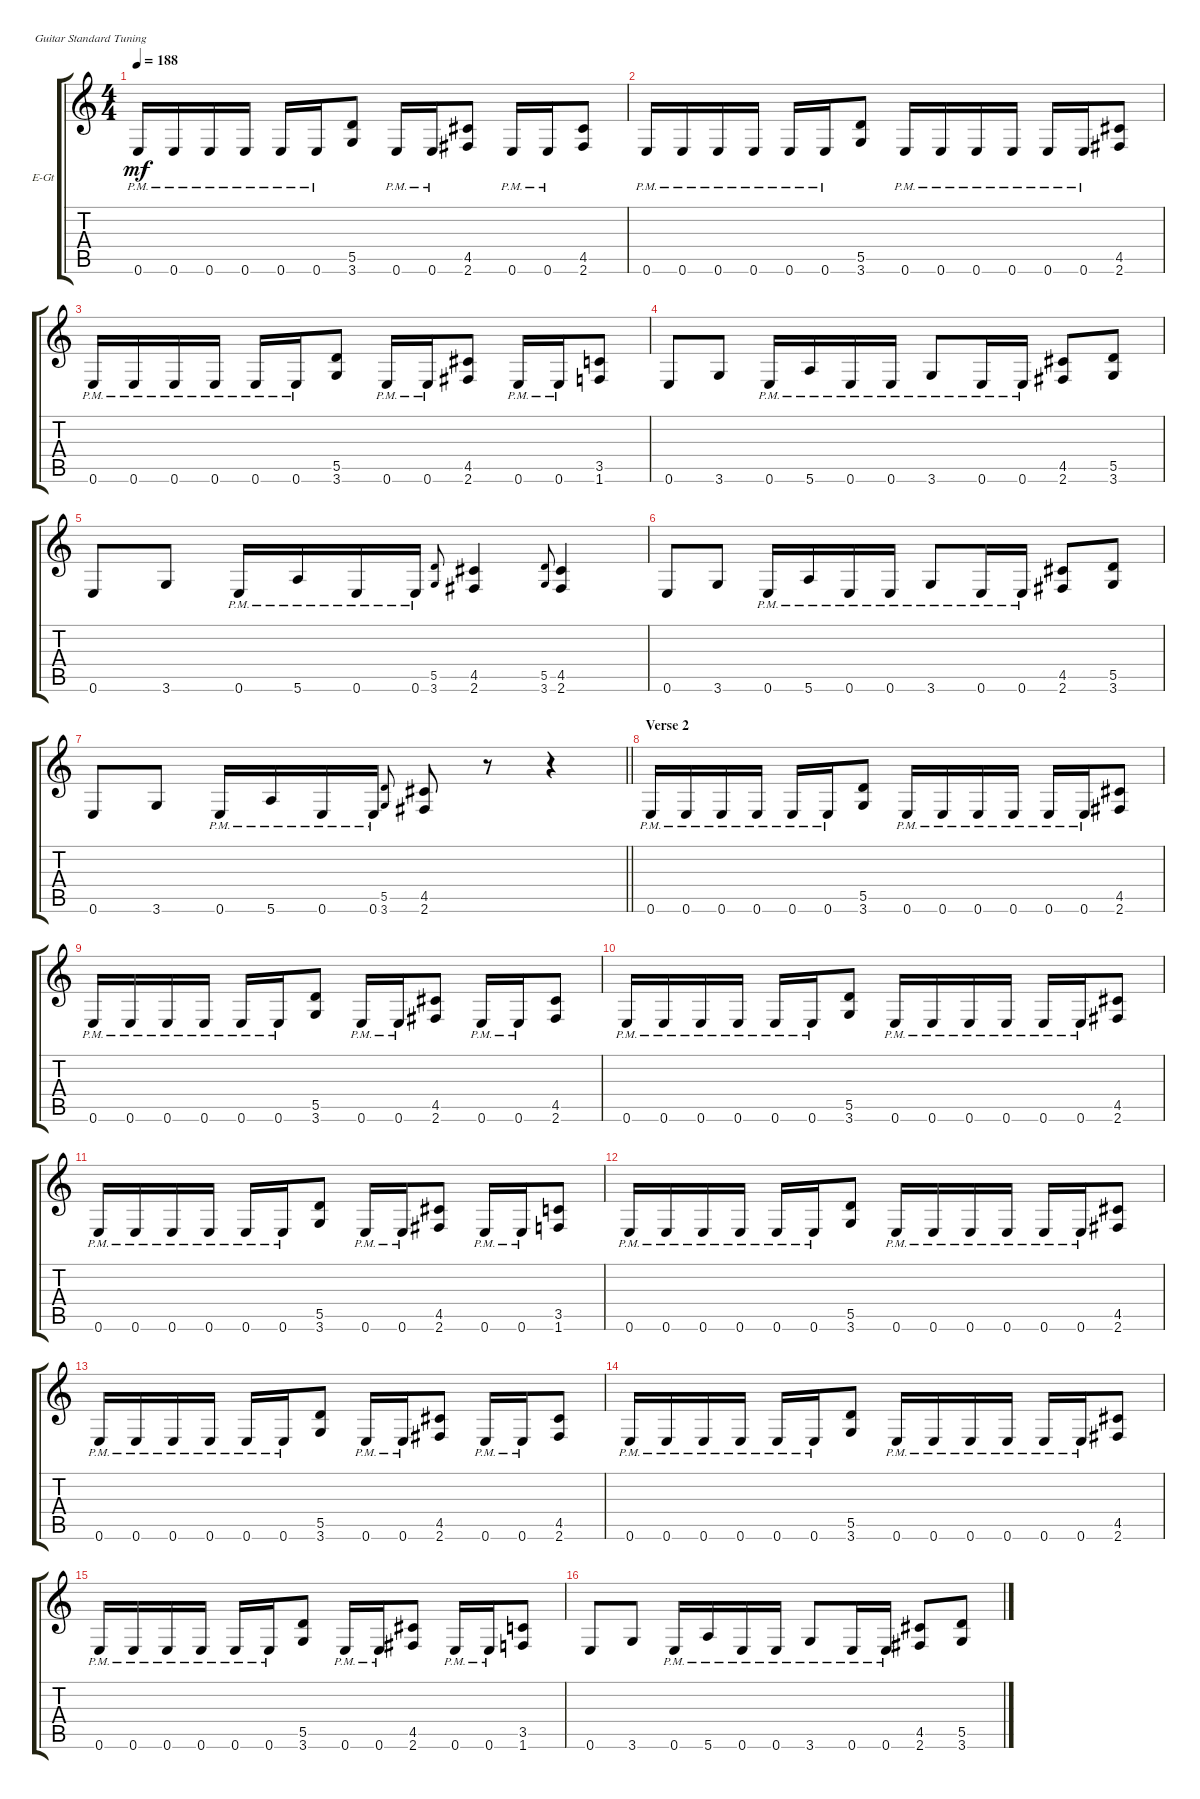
\bracketExtendMode groupsimilarinstruments
\firstSystemTrackNameOrientation horizontal
\otherSystemsTrackNameOrientation horizontal
\track ("Gtr Dist 2" "E-Gt") {instrument overdrivenguitar}
\staff {score tabs}
\tuning (E4 B3 G3 D3 A2 E2)
\ts (4 4)
\tempo 188
\clef g2
\ks c
0.6{pm}.16{dy mf} 0.6{pm}.16 0.6{pm}.16 0.6{pm}.16 0.6{pm}.16 0.6{pm}.16 (5.5 3.6).8 0.6{pm}.16 0.6{pm}.16 (4.5 2.6).8 0.6{pm}.16 0.6{pm}.16 (4.5 2.6).8 |
0.6{pm}.16 0.6{pm}.16 0.6{pm}.16 0.6{pm}.16 0.6{pm}.16 0.6{pm}.16 (5.5 3.6).8 0.6{pm}.16 0.6{pm}.16 0.6{pm}.16 0.6{pm}.16 0.6{pm}.16 0.6{pm}.16 (4.5 2.6).8 |
0.6{pm}.16 0.6{pm}.16 0.6{pm}.16 0.6{pm}.16 0.6{pm}.16 0.6{pm}.16 (5.5 3.6).8 0.6{pm}.16 0.6{pm}.16 (4.5 2.6).8 0.6{pm}.16 0.6{pm}.16 (3.5 1.6).8 |
0.6.8 3.6.8 0.6{pm}.16 5.6{pm}.16 0.6{pm}.16 0.6{pm}.16 3.6{pm}.8 0.6{pm}.16 0.6{pm}.16 (2.6 4.5).8 (3.6 5.5).8 |
0.6.8 3.6.8 0.6{pm}.16 5.6{pm}.16 0.6{pm}.16 0.6{pm}.16 (5.5 3.6).8{gr onbeat} (4.5 2.6).4 (5.5 3.6).8{gr onbeat} (4.5 2.6).4 |
0.6.8 3.6.8 0.6{pm}.16 5.6{pm}.16 0.6{pm}.16 0.6{pm}.16 3.6{pm}.8 0.6{pm}.16 0.6{pm}.16 (2.6 4.5).8 (3.6 5.5).8 |
\barLineRight lightlight
0.6.8 3.6.8 0.6{pm}.16 5.6{pm}.16 0.6{pm}.16 0.6{pm}.16 (5.5 3.6).8{gr onbeat} (4.5 2.6).8 r.8 r.4 |
\section ("" "Verse 2")
0.6{pm}.16 0.6{pm}.16 0.6{pm}.16 0.6{pm}.16 0.6{pm}.16 0.6{pm}.16 (5.5 3.6).8 0.6{pm}.16 0.6{pm}.16 0.6{pm}.16 0.6{pm}.16 0.6{pm}.16 0.6{pm}.16 (4.5 2.6).8 |
0.6{pm}.16 0.6{pm}.16 0.6{pm}.16 0.6{pm}.16 0.6{pm}.16 0.6{pm}.16 (5.5 3.6).8 0.6{pm}.16 0.6{pm}.16 (4.5 2.6).8 0.6{pm}.16 0.6{pm}.16 (4.5 2.6).8 |
0.6{pm}.16 0.6{pm}.16 0.6{pm}.16 0.6{pm}.16 0.6{pm}.16 0.6{pm}.16 (5.5 3.6).8 0.6{pm}.16 0.6{pm}.16 0.6{pm}.16 0.6{pm}.16 0.6{pm}.16 0.6{pm}.16 (4.5 2.6).8 |
0.6{pm}.16 0.6{pm}.16 0.6{pm}.16 0.6{pm}.16 0.6{pm}.16 0.6{pm}.16 (5.5 3.6).8 0.6{pm}.16 0.6{pm}.16 (4.5 2.6).8 0.6{pm}.16 0.6{pm}.16 (3.5 1.6).8 |
0.6{pm}.16 0.6{pm}.16 0.6{pm}.16 0.6{pm}.16 0.6{pm}.16 0.6{pm}.16 (5.5 3.6).8 0.6{pm}.16 0.6{pm}.16 0.6{pm}.16 0.6{pm}.16 0.6{pm}.16 0.6{pm}.16 (4.5 2.6).8 |
0.6{pm}.16 0.6{pm}.16 0.6{pm}.16 0.6{pm}.16 0.6{pm}.16 0.6{pm}.16 (5.5 3.6).8 0.6{pm}.16 0.6{pm}.16 (4.5 2.6).8 0.6{pm}.16 0.6{pm}.16 (4.5 2.6).8 |
0.6{pm}.16 0.6{pm}.16 0.6{pm}.16 0.6{pm}.16 0.6{pm}.16 0.6{pm}.16 (5.5 3.6).8 0.6{pm}.16 0.6{pm}.16 0.6{pm}.16 0.6{pm}.16 0.6{pm}.16 0.6{pm}.16 (4.5 2.6).8 |
0.6{pm}.16 0.6{pm}.16 0.6{pm}.16 0.6{pm}.16 0.6{pm}.16 0.6{pm}.16 (5.5 3.6).8 0.6{pm}.16 0.6{pm}.16 (4.5 2.6).8 0.6{pm}.16 0.6{pm}.16 (3.5 1.6).8 |
0.6.8 3.6.8 0.6{pm}.16 5.6{pm}.16 0.6{pm}.16 0.6{pm}.16 3.6{pm}.8 0.6{pm}.16 0.6{pm}.16 (2.6 4.5).8 (3.6 5.5).8
